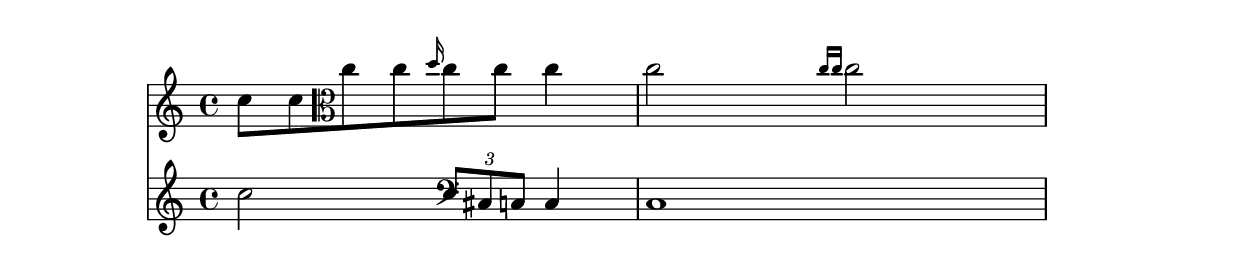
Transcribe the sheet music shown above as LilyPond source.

%% Do not edit this file; it is auto-generated from LSR http://lsr.dsi.unimi.it
%% This file is in the public domain.
\version "2.11.48"

\header {
  lsrtags = "tweaks-and-overrides, spacing"

  texidoc = "
If @code{strict-note-spacing} is set spacing of notes is not influenced
by bars or clefs within a system. Rather, they are placed just before
the note that occurs at the same time. This may cause collisions. 

"
  doctitle = "Proportional strict notespacing"
} % begin verbatim
\paper {
  ragged-right = ##t
}

\relative c'' <<
  \override Score.SpacingSpanner #'strict-note-spacing = ##t 
  \set Score.proportionalNotationDuration = #(ly:make-moment 1 16)
  \new Staff {
    c8[ c \clef alto c c \grace { d16 } c8 c] c4
    c2 \grace { c16[ c16] } c2
  }
  \new Staff {
    c2 \times 2/3 { c8 \clef bass cis,, c } c4
    c1
  }
>>
